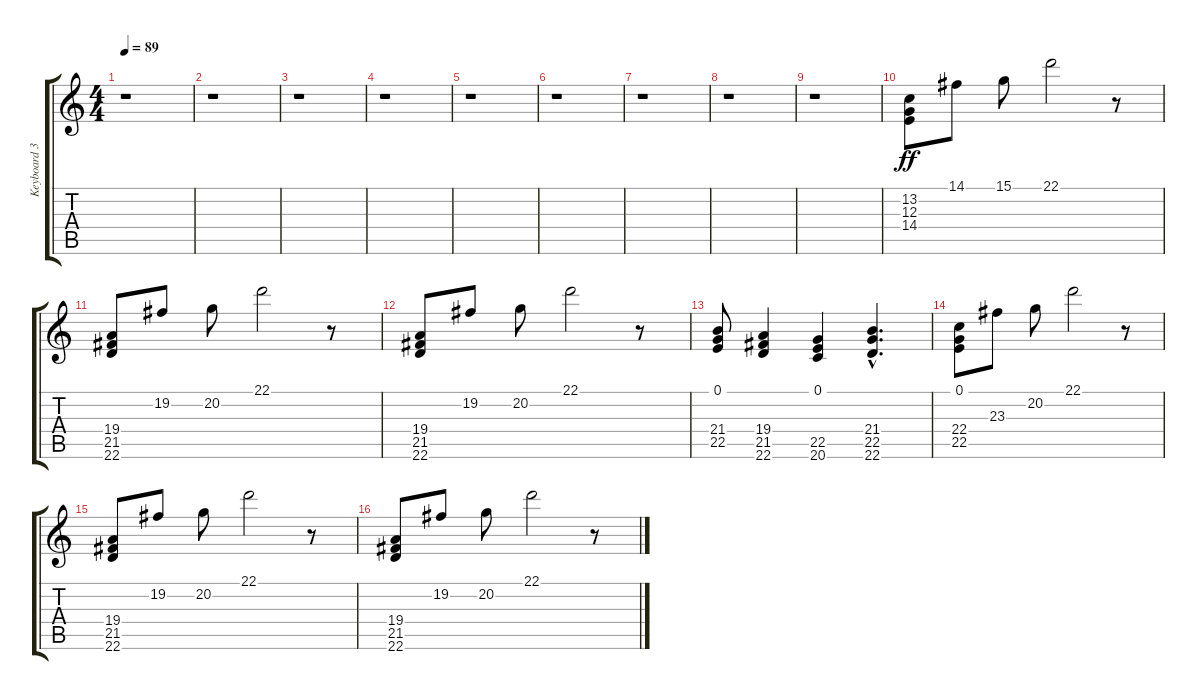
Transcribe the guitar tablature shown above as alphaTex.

\track ("Keyboard 3" "Keyboard 3") {instrument stringensemble1}
\staff {score tabs}
\tuning (E4 B3 G3 D3 A2 E2) {hide}
\ts (4 4)
\tempo 89
\clef g2
\ks c
r.1{dy ff} |
r.1 |
r.1 |
r.1 |
r.1 |
r.1 |
r.1 |
r.1 |
r.1 |
(13.2 12.3 14.4).8 14.1.8 15.1.8 22.1.2 r.8 |
(19.4 21.5 22.6).8 19.2.8 20.2.8 22.1.2 r.8 |
(19.4 21.5 22.6).8 19.2.8 20.2.8 22.1.2 r.8 |
(0.1 21.4 22.5).8 (19.4 21.5 22.6).4 (0.1 22.5 20.6).4 (21.4{hac} 22.5{hac} 22.6{hac}).4{d} |
(0.1 22.4 22.5).8 23.3.8 20.2.8 22.1.2 r.8 |
(19.4 21.5 22.6).8 19.2.8 20.2.8 22.1.2 r.8 |
(19.4 21.5 22.6).8 19.2.8 20.2.8 22.1.2 r.8
